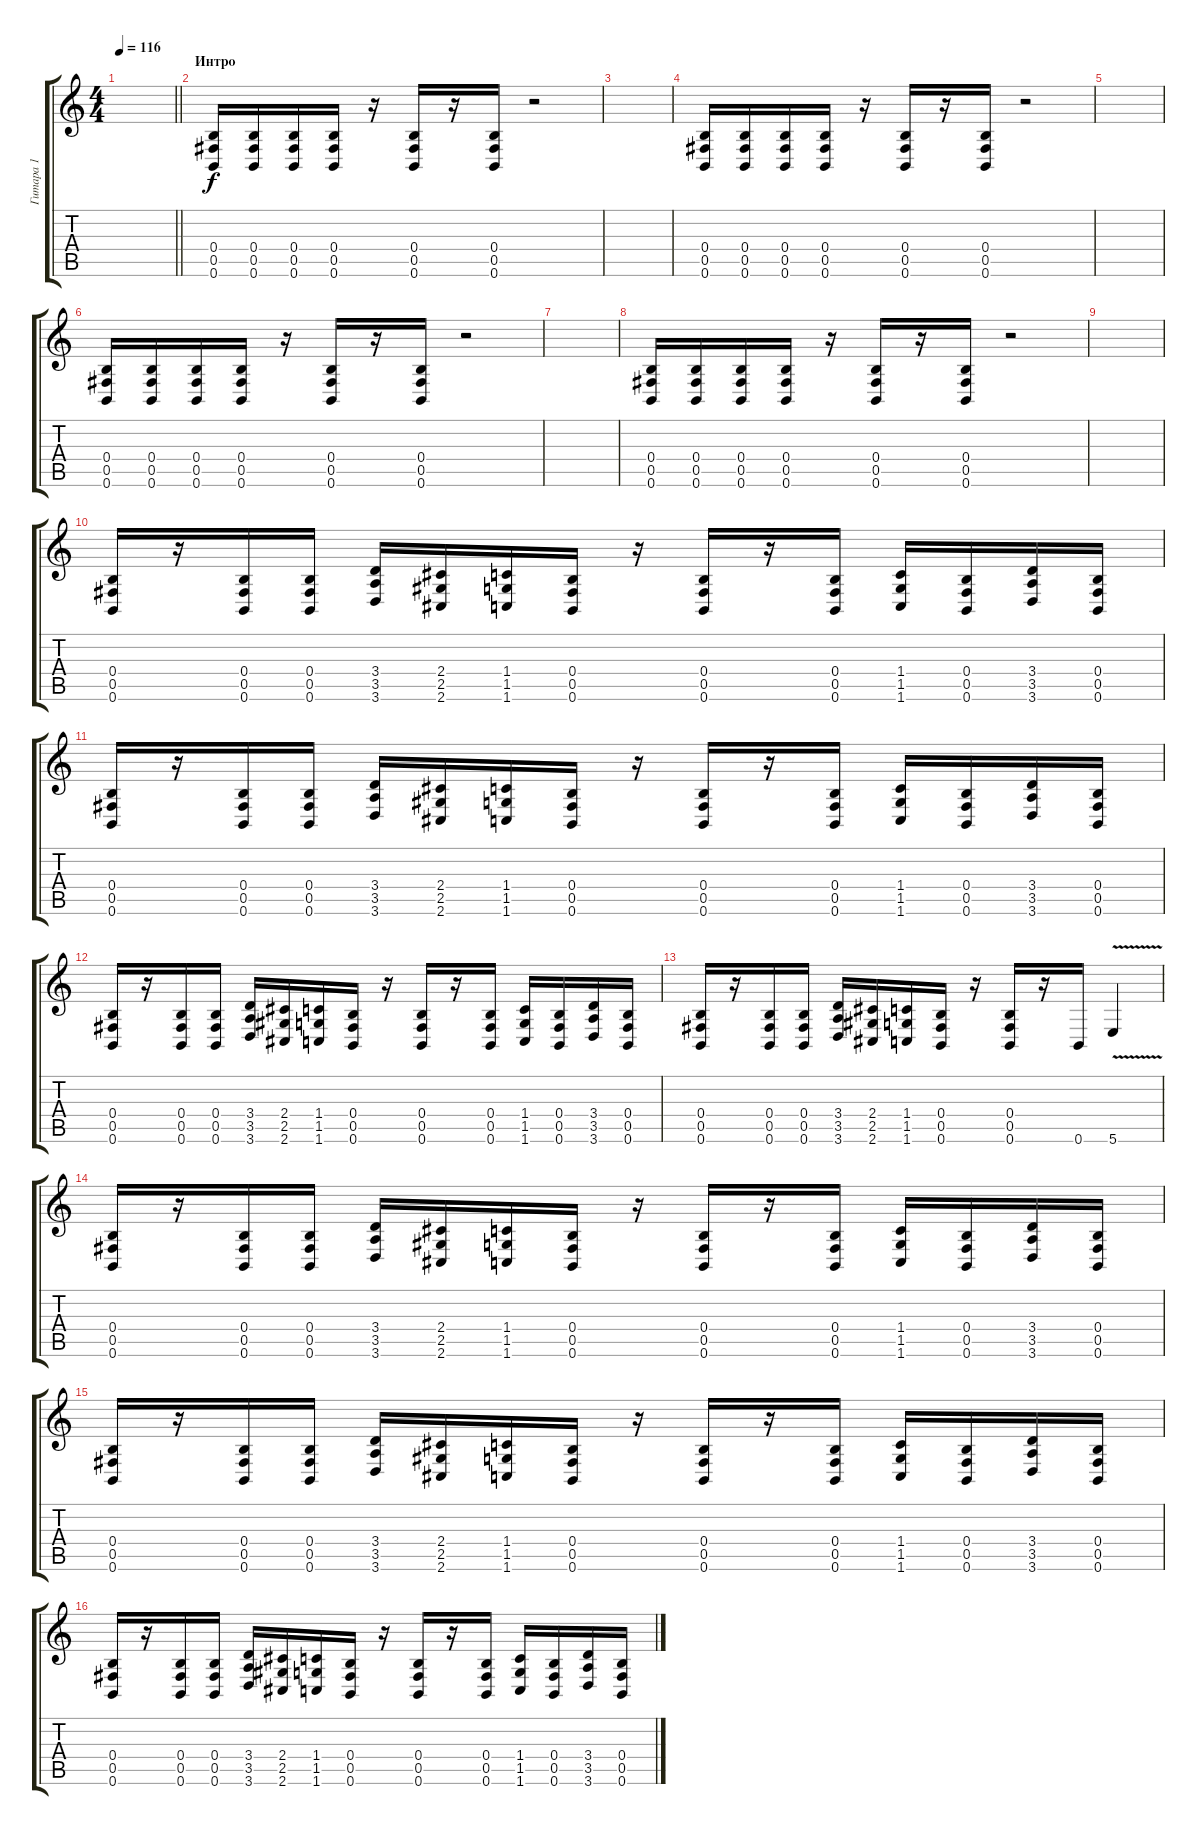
\track ("Гитара 1" "Гитара 1") {instrument distortionguitar}
\staff {score tabs}
\tuning (Db4 Ab3 E3 B2 Gb2 B1) {hide}
\ts (4 4)
\tempo 116
\clef g2
\barLineRight lightlight
\ks c
|
\section ("" "Интро")
(0.4 0.5 0.6).16 (0.4 0.5 0.6).16 (0.4 0.5 0.6).16 (0.4 0.5 0.6).16 r.16 (0.4 0.5 0.6).16 r.16 (0.4 0.5 0.6).16 r.2 |
|
(0.4 0.5 0.6).16 (0.4 0.5 0.6).16 (0.4 0.5 0.6).16 (0.4 0.5 0.6).16 r.16 (0.4 0.5 0.6).16 r.16 (0.4 0.5 0.6).16 r.2 |
|
(0.4 0.5 0.6).16 (0.4 0.5 0.6).16 (0.4 0.5 0.6).16 (0.4 0.5 0.6).16 r.16 (0.4 0.5 0.6).16 r.16 (0.4 0.5 0.6).16 r.2 |
|
(0.4 0.5 0.6).16 (0.4 0.5 0.6).16 (0.4 0.5 0.6).16 (0.4 0.5 0.6).16 r.16 (0.4 0.5 0.6).16 r.16 (0.4 0.5 0.6).16 r.2 |
|
(0.4 0.5 0.6).16 r.16 (0.4 0.5 0.6).16 (0.4 0.5 0.6).16 (3.4 3.5 3.6).16 (2.4 2.5 2.6).16 (1.4 1.5 1.6).16 (0.4 0.5 0.6).16 r.16 (0.4 0.5 0.6).16 r.16 (0.4 0.5 0.6).16 (1.4 1.5 1.6).16 (0.4 0.5 0.6).16 (3.4 3.5 3.6).16 (0.4 0.5 0.6).16 |
(0.4 0.5 0.6).16 r.16 (0.4 0.5 0.6).16 (0.4 0.5 0.6).16 (3.4 3.5 3.6).16 (2.4 2.5 2.6).16 (1.4 1.5 1.6).16 (0.4 0.5 0.6).16 r.16 (0.4 0.5 0.6).16 r.16 (0.4 0.5 0.6).16 (1.4 1.5 1.6).16 (0.4 0.5 0.6).16 (3.4 3.5 3.6).16 (0.4 0.5 0.6).16 |
(0.4 0.5 0.6).16 r.16 (0.4 0.5 0.6).16 (0.4 0.5 0.6).16 (3.4 3.5 3.6).16 (2.4 2.5 2.6).16 (1.4 1.5 1.6).16 (0.4 0.5 0.6).16 r.16 (0.4 0.5 0.6).16 r.16 (0.4 0.5 0.6).16 (1.4 1.5 1.6).16 (0.4 0.5 0.6).16 (3.4 3.5 3.6).16 (0.4 0.5 0.6).16 |
(0.4 0.5 0.6).16 r.16 (0.4 0.5 0.6).16 (0.4 0.5 0.6).16 (3.4 3.5 3.6).16 (2.4 2.5 2.6).16 (1.4 1.5 1.6).16 (0.4 0.5 0.6).16 r.16 (0.4 0.5 0.6).16 r.16 0.6.16 5.6{v}.4 |
(0.4 0.5 0.6).16 r.16 (0.4 0.5 0.6).16 (0.4 0.5 0.6).16 (3.4 3.5 3.6).16 (2.4 2.5 2.6).16 (1.4 1.5 1.6).16 (0.4 0.5 0.6).16 r.16 (0.4 0.5 0.6).16 r.16 (0.4 0.5 0.6).16 (1.4 1.5 1.6).16 (0.4 0.5 0.6).16 (3.4 3.5 3.6).16 (0.4 0.5 0.6).16 |
(0.4 0.5 0.6).16 r.16 (0.4 0.5 0.6).16 (0.4 0.5 0.6).16 (3.4 3.5 3.6).16 (2.4 2.5 2.6).16 (1.4 1.5 1.6).16 (0.4 0.5 0.6).16 r.16 (0.4 0.5 0.6).16 r.16 (0.4 0.5 0.6).16 (1.4 1.5 1.6).16 (0.4 0.5 0.6).16 (3.4 3.5 3.6).16 (0.4 0.5 0.6).16 |
(0.4 0.5 0.6).16 r.16 (0.4 0.5 0.6).16 (0.4 0.5 0.6).16 (3.4 3.5 3.6).16 (2.4 2.5 2.6).16 (1.4 1.5 1.6).16 (0.4 0.5 0.6).16 r.16 (0.4 0.5 0.6).16 r.16 (0.4 0.5 0.6).16 (1.4 1.5 1.6).16 (0.4 0.5 0.6).16 (3.4 3.5 3.6).16 (0.4 0.5 0.6).16
